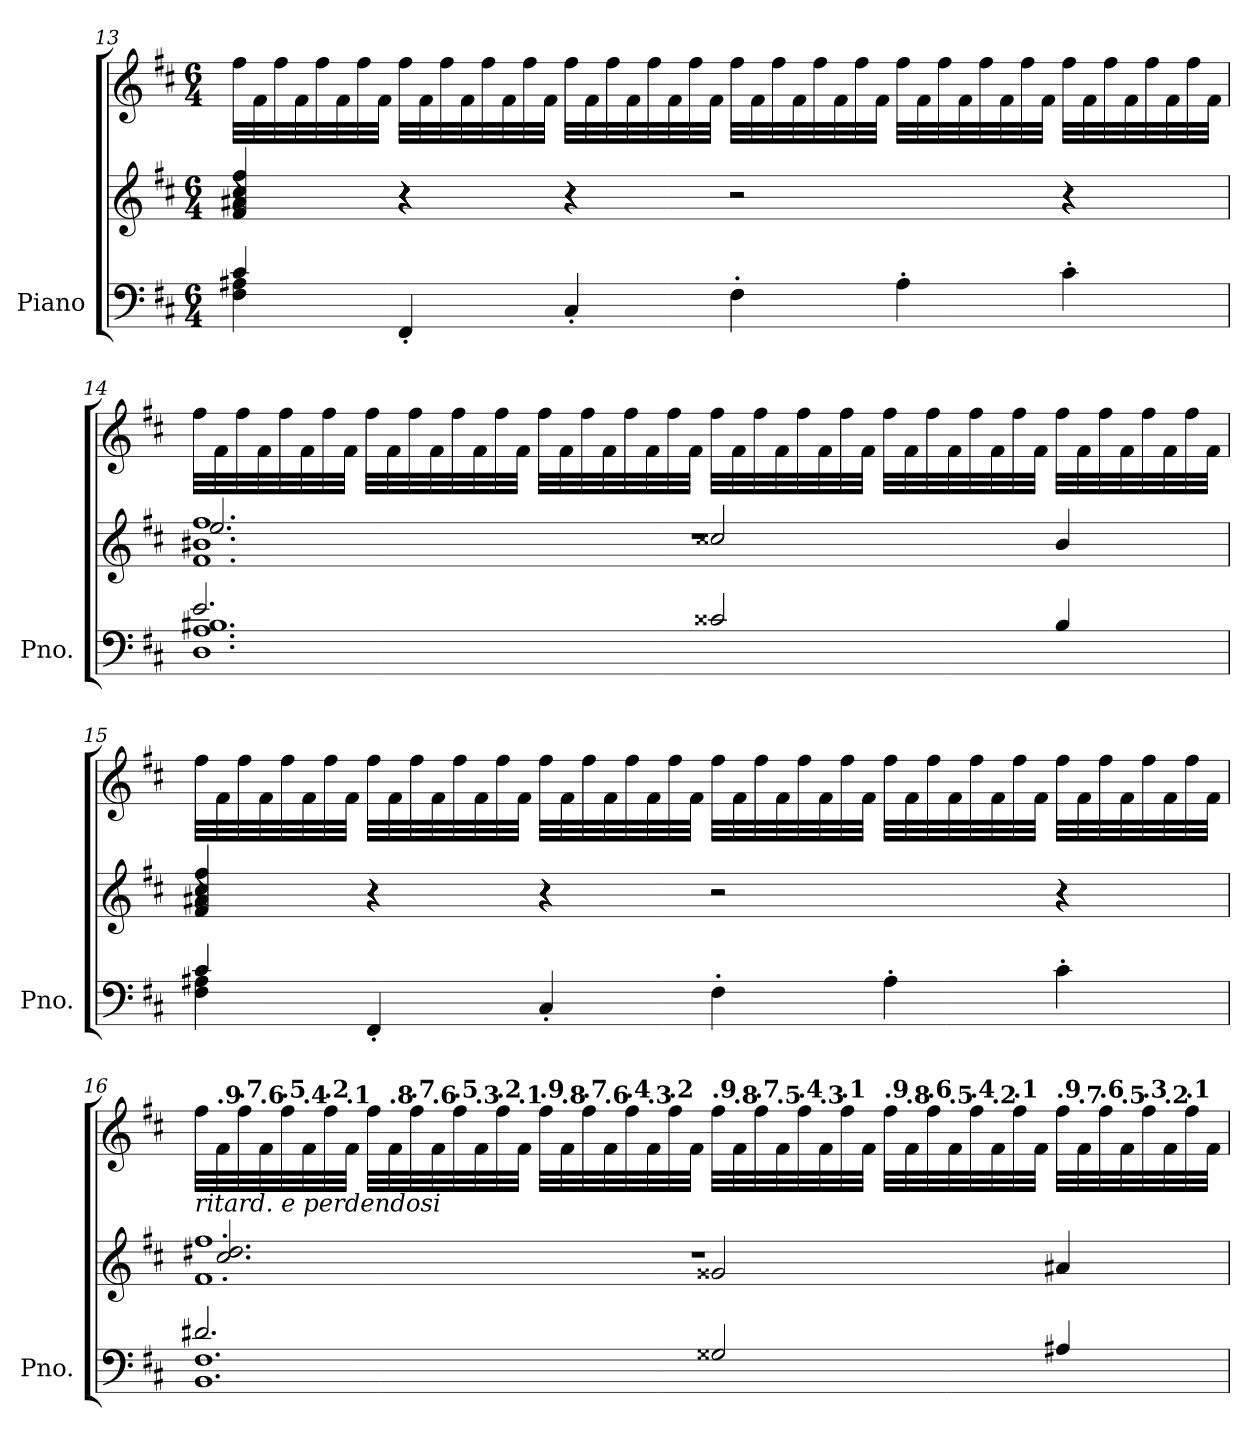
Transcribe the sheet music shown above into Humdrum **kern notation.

**kern	**kern	**kern
*part1	*part1	*part1
*staff3	*staff2	*staff1
*I"Piano	*	*
*I'Pno.	*	*
*clefF4	*clefG2	*clefG2
*k[f#c#]	*k[f#c#]	*k[f#c#]
*M6/4	*M6/4	*M6/4
=13	=13	=13
*^	*^	*
*	*	*	*^	*
4F#\ 4A#X\	4c#/	4f#/ 4a#X/ 4cc#/ 4ff#/	4r	4r	32ff#!\LLL
.	.	.	.	.	32f#!\
.	.	.	.	.	32ff#!\
.	.	.	.	.	32f#!\
.	.	.	.	.	32ff#!\
.	.	.	.	.	32f#!\
.	.	.	.	.	32ff#!\
.	.	.	.	.	32f#!\JJJ
1ryy	4FF#'/	4r	4r	4r	32ff#!\LLL
.	.	.	.	.	32f#!\
.	.	.	.	.	32ff#!\
.	.	.	.	.	32f#!\
.	.	.	.	.	32ff#!\
.	.	.	.	.	32f#!\
.	.	.	.	.	32ff#!\
.	.	.	.	.	32f#!\JJJ
.	4C#'/	4r	4r	4r	32ff#!\LLL
.	.	.	.	.	32f#!\
.	.	.	.	.	32ff#!\
.	.	.	.	.	32f#!\
.	.	.	.	.	32ff#!\
.	.	.	.	.	32f#!\
.	.	.	.	.	32ff#!\
.	.	.	.	.	32f#!\JJJ
.	4F#'\	2r	2r	2r	32ff#!\LLL
.	.	.	.	.	32f#!\
.	.	.	.	.	32ff#!\
.	.	.	.	.	32f#!\
.	.	.	.	.	32ff#!\
.	.	.	.	.	32f#!\
.	.	.	.	.	32ff#!\
.	.	.	.	.	32f#!\JJJ
.	4A#'\	.	.	.	32ff#!\LLL
.	.	.	.	.	32f#!\
.	.	.	.	.	32ff#!\
.	.	.	.	.	32f#!\
.	.	.	.	.	32ff#!\
.	.	.	.	.	32f#!\
.	.	.	.	.	32ff#!\
.	.	.	.	.	32f#!\JJJ
4ryy	4c#'\	4r	4r	4r	32ff#!\LLL
.	.	.	.	.	32f#!\
.	.	.	.	.	32ff#!\
.	.	.	.	.	32f#!\
.	.	.	.	.	32ff#!\
.	.	.	.	.	32f#!\
.	.	.	.	.	32ff#!\
.	.	.	.	.	32f#!\JJJ
!!LO:LB:g=z
=14	=14	=14	=14	=14	=14
1.D 1.A 1.B#X	2.e/	1.f# 1.b#X 1.ff#	1.r	2.ee/	32ff#!\LLL
.	.	.	.	.	32f#!\
.	.	.	.	.	32ff#!\
.	.	.	.	.	32f#!\
.	.	.	.	.	32ff#!\
.	.	.	.	.	32f#!\
.	.	.	.	.	32ff#!\
.	.	.	.	.	32f#!\JJJ
.	.	.	.	.	32ff#!\LLL
.	.	.	.	.	32f#!\
.	.	.	.	.	32ff#!\
.	.	.	.	.	32f#!\
.	.	.	.	.	32ff#!\
.	.	.	.	.	32f#!\
.	.	.	.	.	32ff#!\
.	.	.	.	.	32f#!\JJJ
.	.	.	.	.	32ff#!\LLL
.	.	.	.	.	32f#!\
.	.	.	.	.	32ff#!\
.	.	.	.	.	32f#!\
.	.	.	.	.	32ff#!\
.	.	.	.	.	32f#!\
.	.	.	.	.	32ff#!\
.	.	.	.	.	32f#!\JJJ
.	2c##X/	.	.	2cc##X/	32ff#!\LLL
.	.	.	.	.	32f#!\
.	.	.	.	.	32ff#!\
.	.	.	.	.	32f#!\
.	.	.	.	.	32ff#!\
.	.	.	.	.	32f#!\
.	.	.	.	.	32ff#!\
.	.	.	.	.	32f#!\JJJ
.	.	.	.	.	32ff#!\LLL
.	.	.	.	.	32f#!\
.	.	.	.	.	32ff#!\
.	.	.	.	.	32f#!\
.	.	.	.	.	32ff#!\
.	.	.	.	.	32f#!\
.	.	.	.	.	32ff#!\
.	.	.	.	.	32f#!\JJJ
.	4B#/	.	.	4b#/	32ff#!\LLL
.	.	.	.	.	32f#!\
.	.	.	.	.	32ff#!\
.	.	.	.	.	32f#!\
.	.	.	.	.	32ff#!\
.	.	.	.	.	32f#!\
.	.	.	.	.	32ff#!\
.	.	.	.	.	32f#!\JJJ
=15	=15	=15	=15	=15	=15
4F#\ 4A#X\	4c#/	4f#/ 4a#X/ 4cc#/ 4ff#/	4r	4r	32ff#!\LLL
.	.	.	.	.	32f#!\
.	.	.	.	.	32ff#!\
.	.	.	.	.	32f#!\
.	.	.	.	.	32ff#!\
.	.	.	.	.	32f#!\
.	.	.	.	.	32ff#!\
.	.	.	.	.	32f#!\JJJ
1ryy	4FF#'/	4r	4r	4r	32ff#!\LLL
.	.	.	.	.	32f#!\
.	.	.	.	.	32ff#!\
.	.	.	.	.	32f#!\
.	.	.	.	.	32ff#!\
.	.	.	.	.	32f#!\
.	.	.	.	.	32ff#!\
.	.	.	.	.	32f#!\JJJ
.	4C#'/	4r	4r	4r	32ff#!\LLL
.	.	.	.	.	32f#!\
.	.	.	.	.	32ff#!\
.	.	.	.	.	32f#!\
.	.	.	.	.	32ff#!\
.	.	.	.	.	32f#!\
.	.	.	.	.	32ff#!\
.	.	.	.	.	32f#!\JJJ
.	4F#'\	2r	2r	2r	32ff#!\LLL
.	.	.	.	.	32f#!\
.	.	.	.	.	32ff#!\
.	.	.	.	.	32f#!\
.	.	.	.	.	32ff#!\
.	.	.	.	.	32f#!\
.	.	.	.	.	32ff#!\
.	.	.	.	.	32f#!\JJJ
.	4A#'\	.	.	.	32ff#!\LLL
.	.	.	.	.	32f#!\
.	.	.	.	.	32ff#!\
.	.	.	.	.	32f#!\
.	.	.	.	.	32ff#!\
.	.	.	.	.	32f#!\
.	.	.	.	.	32ff#!\
.	.	.	.	.	32f#!\JJJ
4ryy	4c#'\	4r	4r	4r	32ff#!\LLL
.	.	.	.	.	32f#!\
.	.	.	.	.	32ff#!\
.	.	.	.	.	32f#!\
.	.	.	.	.	32ff#!\
.	.	.	.	.	32f#!\
.	.	.	.	.	32ff#!\
.	.	.	.	.	32f#!\JJJ
!!LO:PB:g=z
=16	=16	=16	=16	=16	=16
!	!	!	!	!	!LO:TX:b:i:t=ritard. e perdendosi
1.BB 1.F#	2.d#X/	1.f# 1.ff#	1.r	2.cc#/ 2.dd#X/	32ff#!\LLL
*	*	*	*	*	*MM71
!	!	!	!	!	!LO:TX:a:B:t=.9
.	.	.	.	.	32f#!\
*	*	*	*	*	*MM71
!	!	!	!	!	!LO:TX:a:B:t=.7
.	.	.	.	.	32ff#!\
*	*	*	*	*	*MM71
!	!	!	!	!	!LO:TX:a:B:t=.6
.	.	.	.	.	32f#!\
*	*	*	*	*	*MM71
!	!	!	!	!	!LO:TX:a:B:t=.5
.	.	.	.	.	32ff#!\
*	*	*	*	*	*MM71
!	!	!	!	!	!LO:TX:a:B:t=.4
.	.	.	.	.	32f#!\
*	*	*	*	*	*MM71
!	!	!	!	!	!LO:TX:a:B:t=.2
.	.	.	.	.	32ff#!\
*	*	*	*	*	*MM71
!	!	!	!	!	!LO:TX:a:B:t=.1
.	.	.	.	.	32f#!\JJJ
*	*	*	*	*	*MM71
.	.	.	.	.	32ff#!\LLL
*	*	*	*	*	*MM70
!	!	!	!	!	!LO:TX:a:B:t=.8
.	.	.	.	.	32f#!\
*	*	*	*	*	*MM70
!	!	!	!	!	!LO:TX:a:B:t=.7
.	.	.	.	.	32ff#!\
*	*	*	*	*	*MM70
!	!	!	!	!	!LO:TX:a:B:t=.6
.	.	.	.	.	32f#!\
*	*	*	*	*	*MM70
!	!	!	!	!	!LO:TX:a:B:t=.5
.	.	.	.	.	32ff#!\
*	*	*	*	*	*MM70
!	!	!	!	!	!LO:TX:a:B:t=.3
.	.	.	.	.	32f#!\
*	*	*	*	*	*MM70
!	!	!	!	!	!LO:TX:a:B:t=.2
.	.	.	.	.	32ff#!\
*	*	*	*	*	*MM70
!	!	!	!	!	!LO:TX:a:B:t=.1
.	.	.	.	.	32f#!\JJJ
*	*	*	*	*	*MM69
!	!	!	!	!	!LO:TX:a:B:t=.9
.	.	.	.	.	32ff#!\LLL
*	*	*	*	*	*MM69
!	!	!	!	!	!LO:TX:a:B:t=.8
.	.	.	.	.	32f#!\
*	*	*	*	*	*MM69
!	!	!	!	!	!LO:TX:a:B:t=.7
.	.	.	.	.	32ff#!\
*	*	*	*	*	*MM69
!	!	!	!	!	!LO:TX:a:B:t=.6
.	.	.	.	.	32f#!\
*	*	*	*	*	*MM69
!	!	!	!	!	!LO:TX:a:B:t=.4
.	.	.	.	.	32ff#!\
*	*	*	*	*	*MM69
!	!	!	!	!	!LO:TX:a:B:t=.3
.	.	.	.	.	32f#!\
*	*	*	*	*	*MM69
!	!	!	!	!	!LO:TX:a:B:t=.2
.	.	.	.	.	32ff#!\
*	*	*	*	*	*MM69
.	.	.	.	.	32f#!\JJJ
*	*	*	*	*	*MM68
!	!	!	!	!	!LO:TX:a:B:t=.9
.	2G##X/	.	.	2g##X/	32ff#!\LLL
*	*	*	*	*	*MM68
!	!	!	!	!	!LO:TX:a:B:t=.8
.	.	.	.	.	32f#!\
*	*	*	*	*	*MM68
!	!	!	!	!	!LO:TX:a:B:t=.7
.	.	.	.	.	32ff#!\
*	*	*	*	*	*MM68
!	!	!	!	!	!LO:TX:a:B:t=.5
.	.	.	.	.	32f#!\
*	*	*	*	*	*MM68
!	!	!	!	!	!LO:TX:a:B:t=.4
.	.	.	.	.	32ff#!\
*	*	*	*	*	*MM68
!	!	!	!	!	!LO:TX:a:B:t=.3
.	.	.	.	.	32f#!\
*	*	*	*	*	*MM68
!	!	!	!	!	!LO:TX:a:B:t=.1
.	.	.	.	.	32ff#!\
*	*	*	*	*	*MM68
.	.	.	.	.	32f#!\JJJ
*	*	*	*	*	*MM67
!	!	!	!	!	!LO:TX:a:B:t=.9
.	.	.	.	.	32ff#!\LLL
*	*	*	*	*	*MM67
!	!	!	!	!	!LO:TX:a:B:t=.8
.	.	.	.	.	32f#!\
*	*	*	*	*	*MM67
!	!	!	!	!	!LO:TX:a:B:t=.6
.	.	.	.	.	32ff#!\
*	*	*	*	*	*MM67
!	!	!	!	!	!LO:TX:a:B:t=.5
.	.	.	.	.	32f#!\
*	*	*	*	*	*MM67
!	!	!	!	!	!LO:TX:a:B:t=.4
.	.	.	.	.	32ff#!\
*	*	*	*	*	*MM67
!	!	!	!	!	!LO:TX:a:B:t=.2
.	.	.	.	.	32f#!\
*	*	*	*	*	*MM67
!	!	!	!	!	!LO:TX:a:B:t=.1
.	.	.	.	.	32ff#!\
*	*	*	*	*	*MM67
.	.	.	.	.	32f#!\JJJ
*	*	*	*	*	*MM66
!	!	!	!	!	!LO:TX:a:B:t=.9
.	4A#X/	.	.	4a#X/	32ff#!\LLL
*	*	*	*	*	*MM66
!	!	!	!	!	!LO:TX:a:B:t=.7
.	.	.	.	.	32f#!\
*	*	*	*	*	*MM66
!	!	!	!	!	!LO:TX:a:B:t=.6
.	.	.	.	.	32ff#!\
*	*	*	*	*	*MM66
!	!	!	!	!	!LO:TX:a:B:t=.5
.	.	.	.	.	32f#!\
*	*	*	*	*	*MM66
!	!	!	!	!	!LO:TX:a:B:t=.3
.	.	.	.	.	32ff#!\
*	*	*	*	*	*MM66
!	!	!	!	!	!LO:TX:a:B:t=.2
.	.	.	.	.	32f#!\
*	*	*	*	*	*MM66
!	!	!	!	!	!LO:TX:a:B:t=.1
.	.	.	.	.	32ff#!\
*	*	*	*	*	*MM66
.	.	.	.	.	32f#!\JJJ
*v	*v	*	*	*	*
*	*v	*v	*v	*
=	=	=
*-	*-	*-
